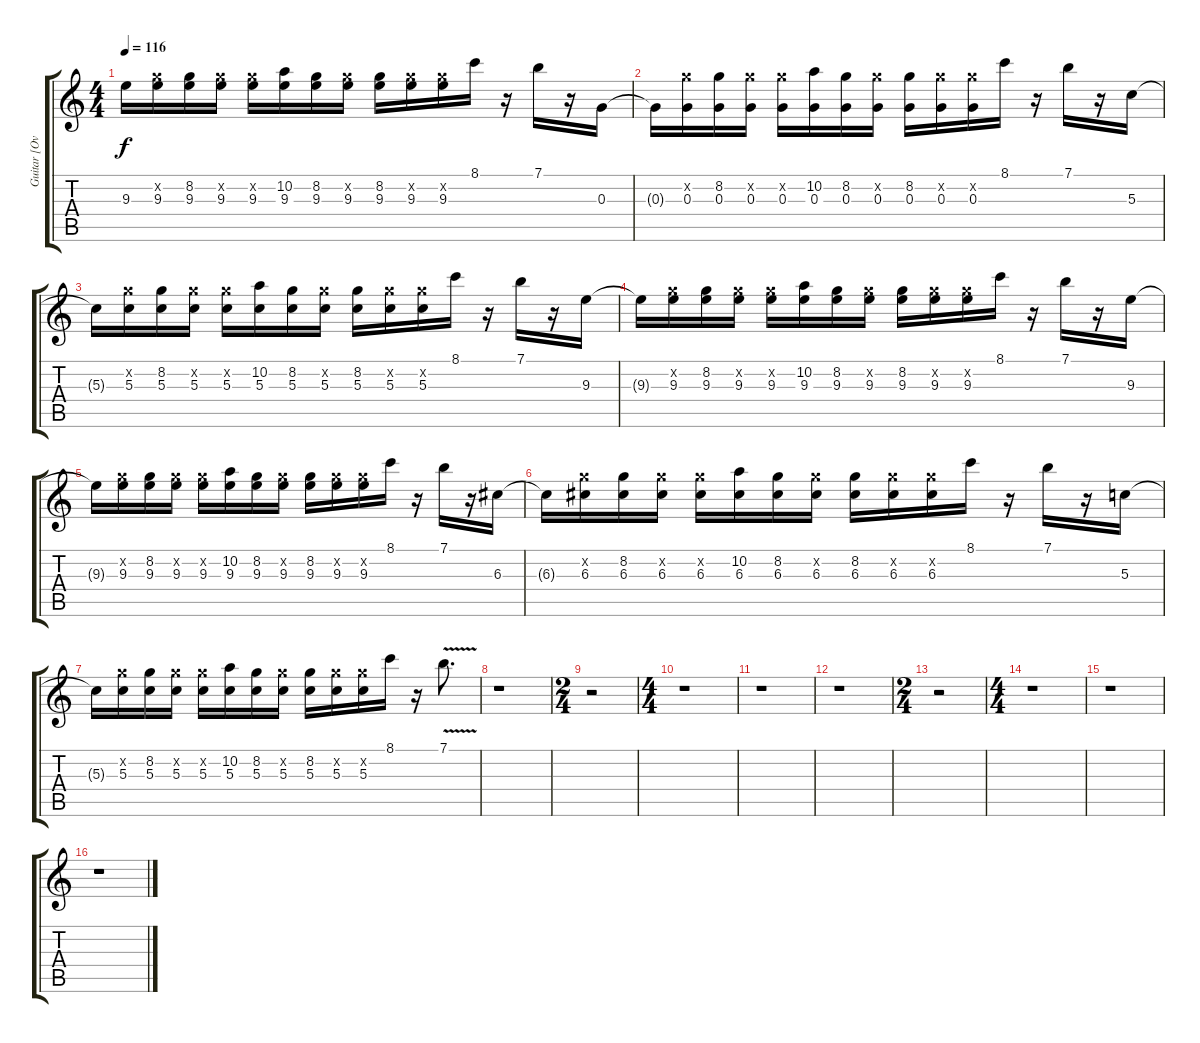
\track ("Guitar [Overdrive] (Si)" "Guitar [Ov") {instrument overdrivenguitar}
\staff {score tabs}
\tuning (E4 B3 G3 D3 A2 D2) {hide}
\ts (4 4)
\tempo 116
\clef g2
\ks c
9.3{t}.16{dy f} (8.2{x} 9.3).16 (8.2 9.3).16 (8.2{x} 9.3).16 (8.2{x} 9.3).16 (10.2 9.3).16 (8.2 9.3).16 (8.2{x} 9.3).16 (8.2 9.3).16 (8.2{x} 9.3).16 (8.2{x} 9.3).16 8.1.16 r.16 7.1.16 r.16 0.3.16 |
0.3{t}.16 (8.2{x} 0.3).16 (8.2 0.3).16 (8.2{x} 0.3).16 (8.2{x} 0.3).16 (10.2 0.3).16 (8.2 0.3).16 (8.2{x} 0.3).16 (8.2 0.3).16 (8.2{x} 0.3).16 (8.2{x} 0.3).16 8.1.16 r.16 7.1.16 r.16 5.3.16 |
5.3{t}.16 (8.2{x} 5.3).16 (8.2 5.3).16 (8.2{x} 5.3).16 (8.2{x} 5.3).16 (10.2 5.3).16 (8.2 5.3).16 (8.2{x} 5.3).16 (8.2 5.3).16 (8.2{x} 5.3).16 (8.2{x} 5.3).16 8.1.16 r.16 7.1.16 r.16 9.3.16 |
9.3{t}.16 (8.2{x} 9.3).16 (8.2 9.3).16 (8.2{x} 9.3).16 (8.2{x} 9.3).16 (10.2 9.3).16 (8.2 9.3).16 (8.2{x} 9.3).16 (8.2 9.3).16 (8.2{x} 9.3).16 (8.2{x} 9.3).16 8.1.16 r.16 7.1.16 r.16 9.3.16 |
9.3{t}.16 (8.2{x} 9.3).16 (8.2 9.3).16 (8.2{x} 9.3).16 (8.2{x} 9.3).16 (10.2 9.3).16 (8.2 9.3).16 (8.2{x} 9.3).16 (8.2 9.3).16 (8.2{x} 9.3).16 (8.2{x} 9.3).16 8.1.16 r.16 7.1.16 r.16 6.3.16 |
6.3{t}.16 (8.2{x} 6.3).16 (8.2 6.3).16 (8.2{x} 6.3).16 (8.2{x} 6.3).16 (10.2 6.3).16 (8.2 6.3).16 (8.2{x} 6.3).16 (8.2 6.3).16 (8.2{x} 6.3).16 (8.2{x} 6.3).16 8.1.16 r.16 7.1.16 r.16 5.3.16 |
5.3{t}.16 (8.2{x} 5.3).16 (8.2 5.3).16 (8.2{x} 5.3).16 (8.2{x} 5.3).16 (10.2 5.3).16 (8.2 5.3).16 (8.2{x} 5.3).16 (8.2 5.3).16 (8.2{x} 5.3).16 (8.2{x} 5.3).16 8.1.16 r.16 7.1{v}.8{d} |
r.1 |
\ts (2 4)
r.2 |
\ts (4 4)
r.1 |
r.1 |
r.1 |
\ts (2 4)
r.2 |
\ts (4 4)
r.1 |
r.1 |
r.1
